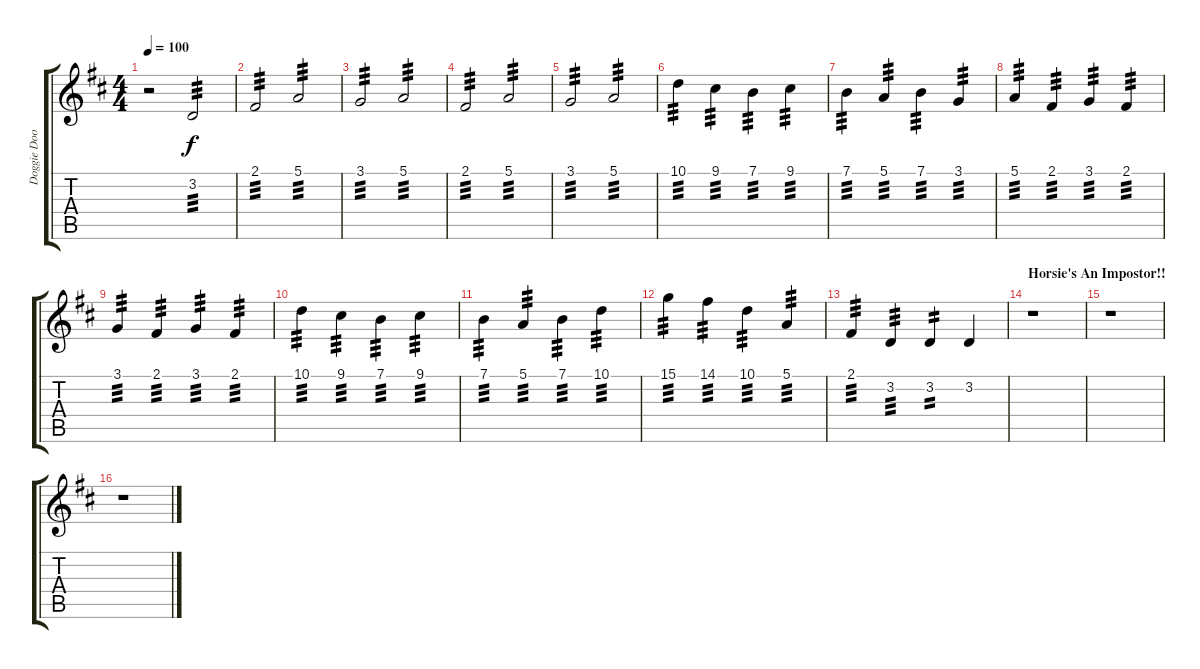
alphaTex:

\track ("Doggie Doo (Marimba 'n FX)" "Doggie Doo") {instrument marimba}
\staff {score tabs}
\tuning (E4 B3 G3 D3 A2 E2) {hide}
\ts (4 4)
\tempo 100
\clef g2
\ks d
r.2{dy f} 3.2.2{tp 3} |
2.1.2{tp 3} 5.1.2{tp 3} |
3.1.2{tp 3} 5.1.2{tp 3} |
2.1.2{tp 3} 5.1.2{tp 3} |
3.1.2{tp 3} 5.1.2{tp 3} |
10.1.4{tp 3} 9.1.4{tp 3} 7.1.4{tp 3} 9.1.4{tp 3} |
7.1.4{tp 3} 5.1.4{tp 3} 7.1.4{tp 3} 3.1.4{tp 3} |
5.1.4{tp 3} 2.1.4{tp 3} 3.1.4{tp 3} 2.1.4{tp 3} |
3.1.4{tp 3} 2.1.4{tp 3} 3.1.4{tp 3} 2.1.4{tp 3} |
10.1.4{tp 3} 9.1.4{tp 3} 7.1.4{tp 3} 9.1.4{tp 3} |
7.1.4{tp 3} 5.1.4{tp 3} 7.1.4{tp 3} 10.1.4{tp 3} |
15.1.4{tp 3} 14.1.4{tp 3} 10.1.4{tp 3} 5.1.4{tp 3} |
2.1.4{tp 3} 3.2.4{tp 3} 3.2.4{tp 2} 3.2.4 |
\section ("" "Horsie's An Impostor!!")
r.1 |
r.1 |
r.1
